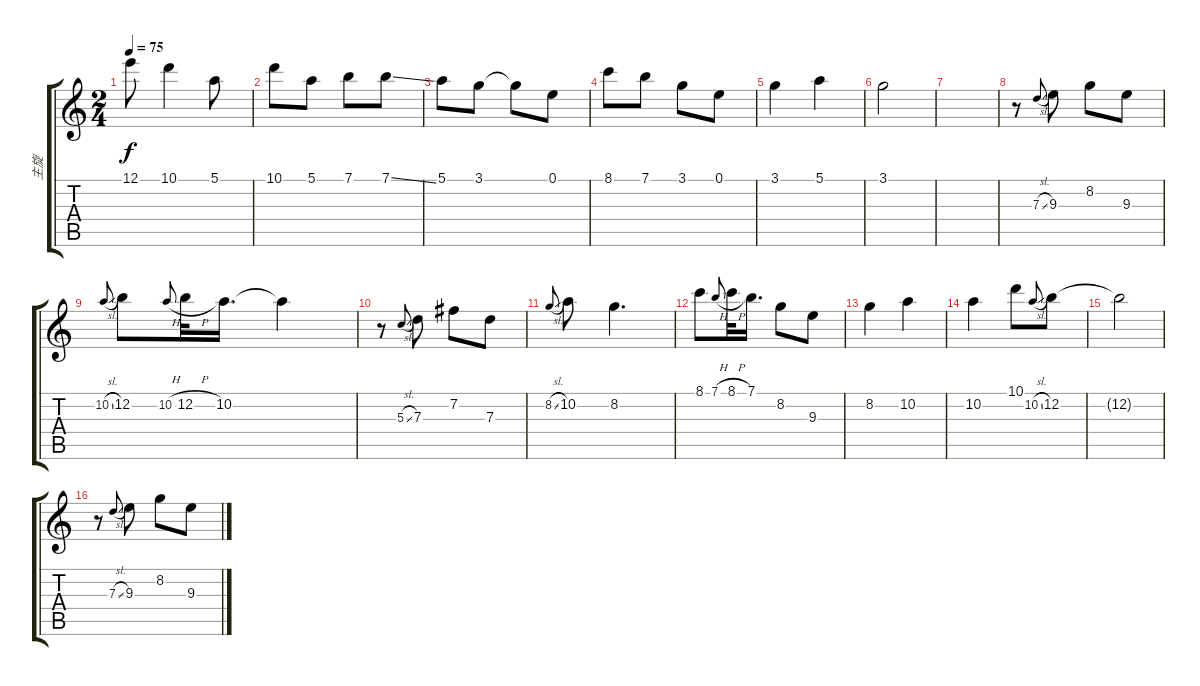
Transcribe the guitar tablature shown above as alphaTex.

\track ("主旋" "主旋") {instrument acousticguitarsteel}
\staff {score tabs}
\tuning (E4 B3 G3 D3 A2 E2) {hide}
\ts (2 4)
\tempo 75
\clef g2
\ks c
12.1.8{dy f} 10.1.4 5.1.8 |
10.1.8 5.1.8 7.1.8 7.1{ss}.8 |
5.1.8 3.1.8 3.1{t}.8 0.1.8 |
8.1.8 7.1.8 3.1.8 0.1.8 |
3.1.4 5.1.4 |
3.1.2 |
|
r.8 7.3{sl}.8{gr onbeat} 9.3.8 8.2.8 9.3.8 |
10.2{sl}.8{gr onbeat} 12.2.8 10.2{h}.8{gr onbeat} 12.2{h}.32 10.2.16{d} 10.2{t}.4 |
r.8 5.3{sl}.8{gr onbeat} 7.3.8 7.2.8 7.3.8 |
8.2{sl}.8{gr onbeat} 10.2.8 8.2.4{d} |
8.1.8 7.1{h}.8{gr onbeat} 8.1{h}.32 7.1.16{d} 8.2.8 9.3.8 |
8.2.4 10.2.4 |
10.2.4 10.1.8 10.2{sl}.8{gr onbeat} 12.2.8 |
12.2{t}.2 |
r.8 7.3{sl}.8{gr onbeat} 9.3.8 8.2.8 9.3.8
